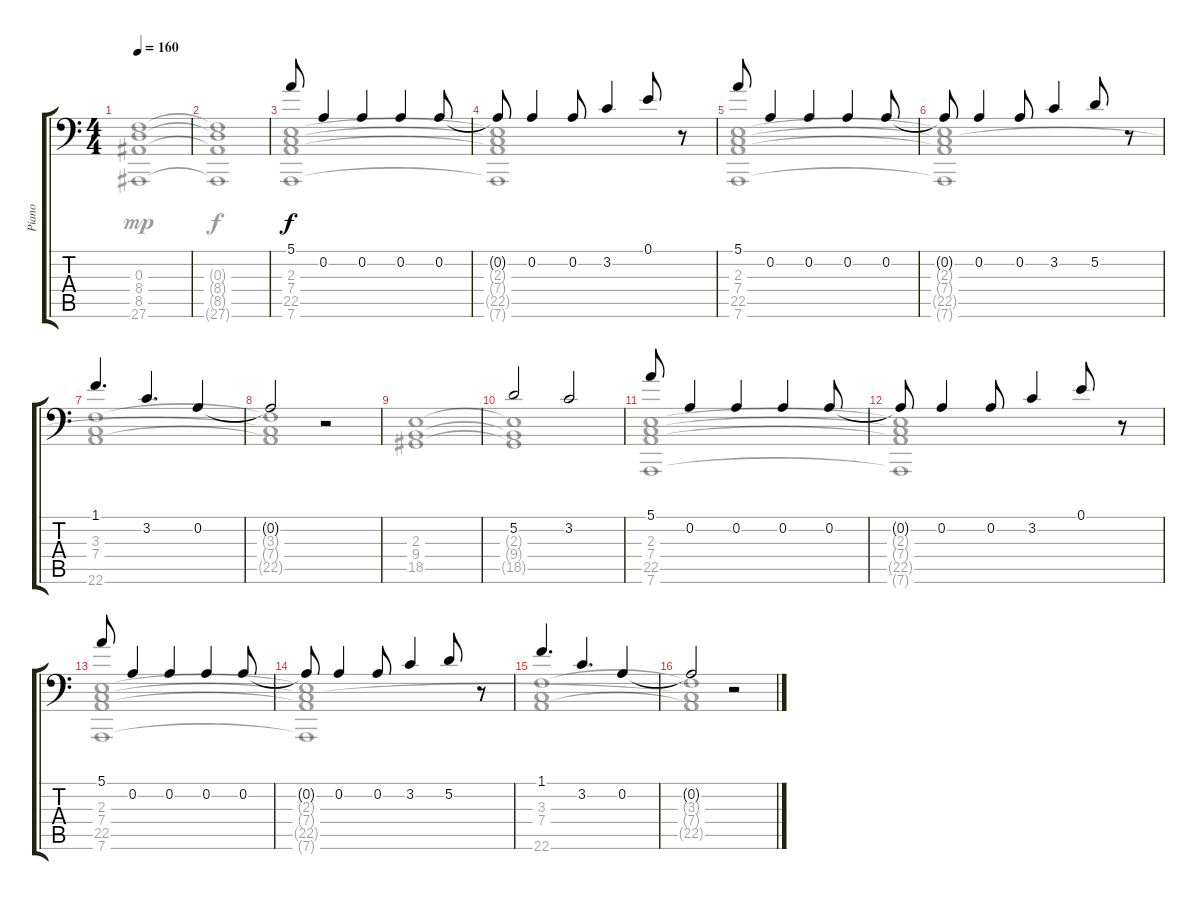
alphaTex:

\track ("Piano" "Piano") {instrument brightacousticpiano}
\staff {score tabs}
\tuning (E4 A3 D3 D2 D1 D1) {hide}
\voice
\ts (4 4)
\tempo 160
\clef f4
\ks c
|
|
5.1.8{dy f} 0.2.4 0.2.4 0.2.4 0.2.8 |
0.2{t}.8 0.2.4 0.2.8 3.2.4 0.1.8 r.8 |
5.1.8 0.2.4 0.2.4 0.2.4 0.2.8 |
0.2{t}.8 0.2.4 0.2.8 3.2.4 5.2.8 r.8 |
1.1.4{d} 3.2.4{d} 0.2.4 |
0.2{t}.2 r.2 |
|
5.2.2 3.2.2 |
5.1.8 0.2.4 0.2.4 0.2.4 0.2.8 |
0.2{t}.8 0.2.4 0.2.8 3.2.4 0.1.8 r.8 |
5.1.8 0.2.4 0.2.4 0.2.4 0.2.8 |
0.2{t}.8 0.2.4 0.2.8 3.2.4 5.2.8 r.8 |
1.1.4{d} 3.2.4{d} 0.2.4 |
0.2{t}.2 r.2
\voice
\clef f4
\ottava regular
\simile none
\ks c
(0.3 8.4 8.5 27.6).1{dy mp} |
(0.3{t} 8.4{t} 8.5{t} 27.6{t}).1{dy f} |
(2.3 7.4 22.5 7.6).1 |
(2.3{t} 7.4{t} 22.5{t} 7.6{t}).1 |
(2.3 7.4 22.5 7.6).1 |
(2.3{t} 7.4{t} 22.5{t} 7.6{t}).1 |
(3.3 7.4 22.6).1 |
(3.3{t} 7.4{t} 22.5{t}).1 |
(2.3 9.4 18.5).1 |
(2.3{t} 9.4{t} 18.5{t}).1 |
(2.3 7.4 22.5 7.6).1 |
(2.3{t} 7.4{t} 22.5{t} 7.6{t}).1 |
(2.3 7.4 22.5 7.6).1 |
(2.3{t} 7.4{t} 22.5{t} 7.6{t}).1 |
(3.3 7.4 22.6).1 |
(3.3{t} 7.4{t} 22.5{t}).1
